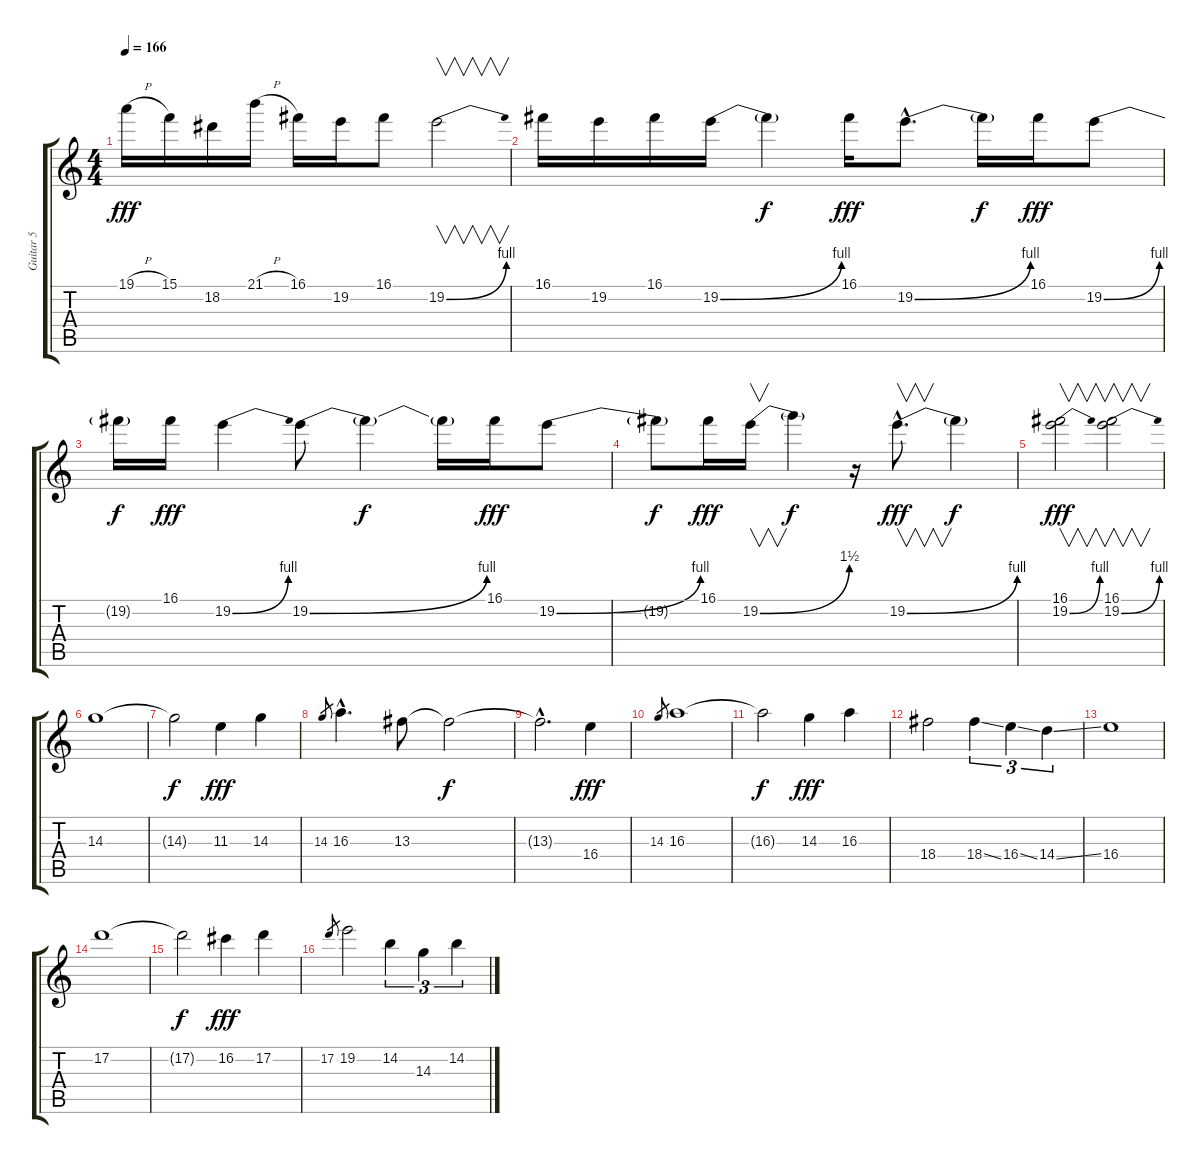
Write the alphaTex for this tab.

\track ("Guitar 5" "Guitar 5") {instrument distortionguitar}
\staff {score tabs}
\tuning (D4 A3 F3 C3 G2 C2) {hide}
\ts (4 4)
\tempo 166
\clef g2
\ks c
19.1{h}.16{dy fff} 15.1.16 18.2.16 21.1{h}.16 16.1.16 19.2.16 16.1.8 19.2{be (bend 0 0 60 4)}.2{v} |
16.1.16 19.2.16 16.1.16 19.2{be (bend 0 0 60 4)}.16 19.2{t}.4{dy f} 16.1.16{dy fff} 19.2{be (bend 0 0 60 4) hac}.8{d} 19.2{t}.16{dy f} 16.1.16{dy fff} 19.2{be (bend 0 0 60 4)}.8 |
19.2{t}.16{dy f} 16.1.16{dy fff} 19.2{be (bend 0 0 60 4)}.4 19.2{be (bend 0 0 60 4)}.8 19.2{t}.4{dy f} 19.2{t}.16 16.1.16{dy fff} 19.2{be (bend 0 0 60 4)}.8 |
19.2{t}.8{dy f} 16.1.16{dy fff} 19.2{be (bend 0 0 60 6)}.16{v} 19.2{t}.4{dy f} r.16 19.2{be (bend 0 0 60 4) hac}.8{v d dy fff} 19.2{t}.4{dy f} |
(16.1 19.2{be (bend 0 0 60 4)}).2{v dy fff} (16.1 19.2{be (bend 0 0 60 4)}).2{v} |
14.3.1 |
14.3{t}.2{dy f} 11.3.4{dy fff} 14.3.4 |
14.3.8{gr} 16.3{hac}.4{d} 13.3.8 13.3{t}.2{dy f} |
13.3{hac t}.2{d} 16.4.4{dy fff} |
14.3.8{gr} 16.3.1 |
16.3{t}.2{dy f} 14.3.4{dy fff} 16.3.4 |
18.4.2 18.4{ss}.4{tu (3 2)} 16.4{ss}.4{tu (3 2)} 14.4{ss}.4{tu (3 2)} |
16.4.1 |
17.2.1 |
17.2{t}.2{dy f} 16.2.4{dy fff} 17.2.4 |
17.2.8{gr} 19.2.2 14.2.4{tu (3 2)} 14.3.4{tu (3 2)} 14.2.4{tu (3 2)}
